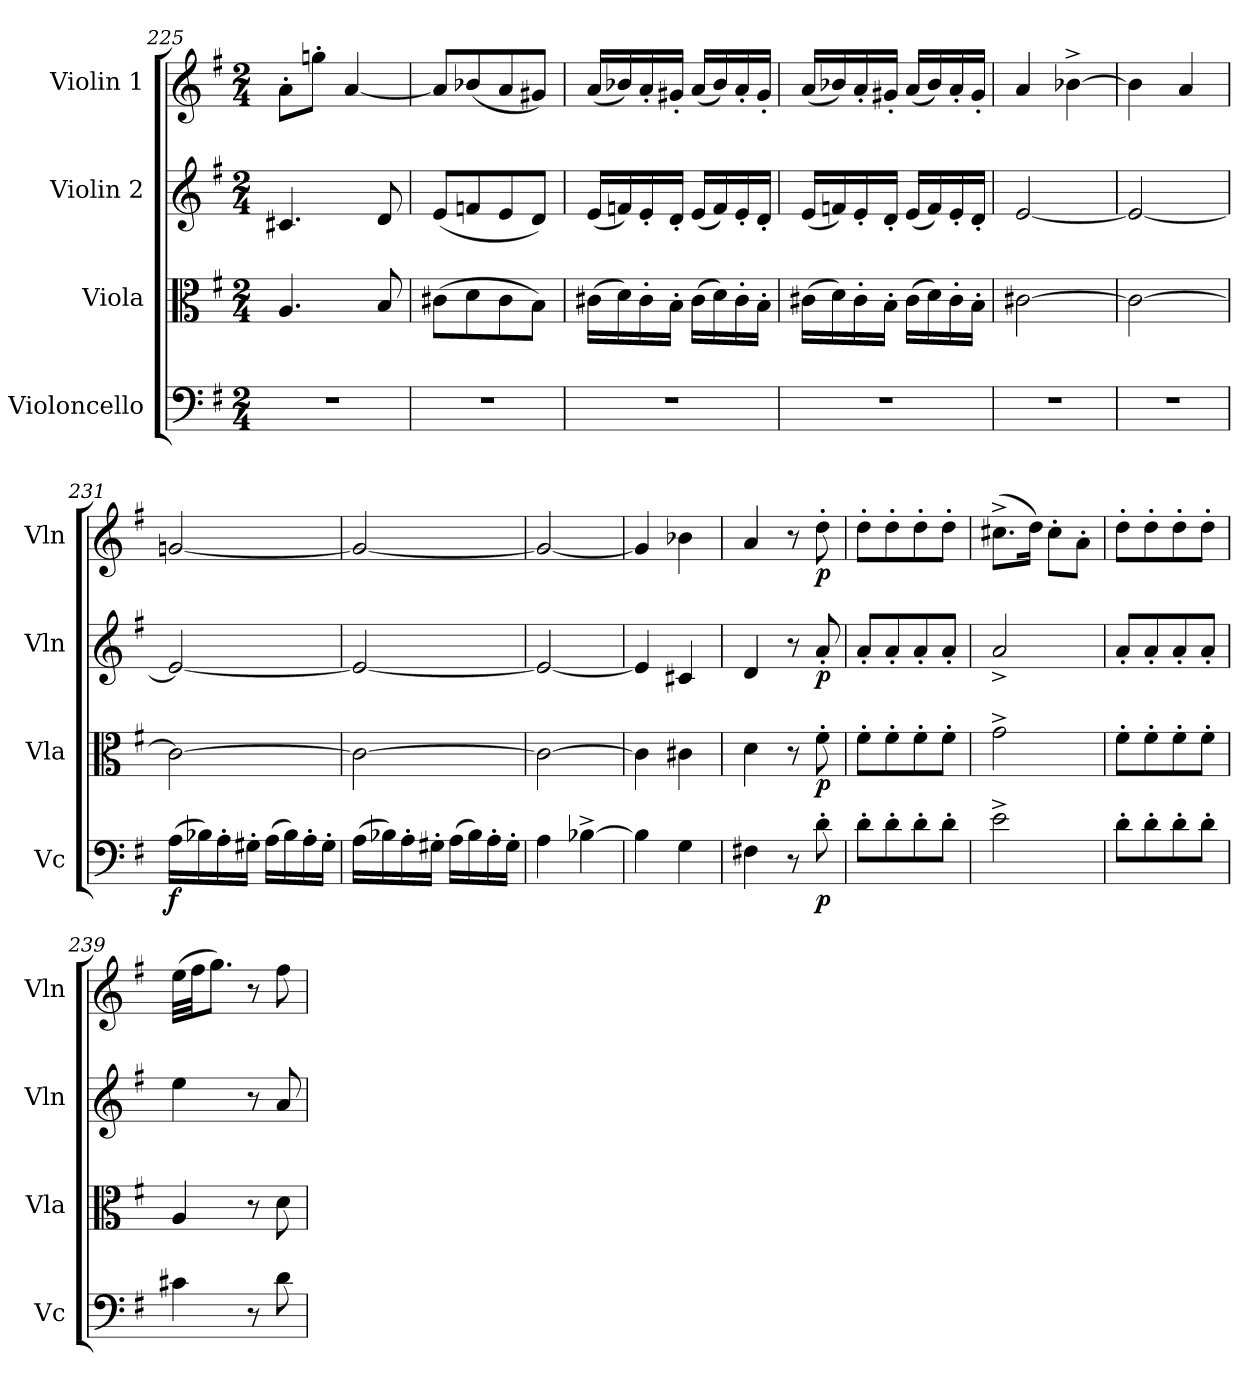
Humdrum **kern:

**kern	**dynam	**kern	**dynam	**kern	**dynam	**kern	**dynam
*part4	*part4	*part3	*part3	*part2	*part2	*part1	*part1
*staff4	*staff4	*staff3	*staff3	*staff2	*staff2	*staff1	*staff1
*I"Violoncello	*	*I"Viola	*	*I"Violin 2	*	*I"Violin 1	*
*I'Vc	*	*I'Vla	*	*I'Vln	*	*I'Vln	*
*clefF4	*	*clefC3	*	*clefG2	*	*clefG2	*
*k[f#]	*	*k[f#]	*	*k[f#]	*	*k[f#]	*
*M2/4	*	*M2/4	*	*M2/4	*	*M2/4	*
=225	=225	=225	=225	=225	=225	=225	=225
2r	.	4.A/	.	4.c#X/	.	8a'\L	.
.	.	.	.	.	.	8ggn'\J	.
.	.	.	.	.	.	[4a/	.
.	.	8B/	.	8d/	.	.	.
=226	=226	=226	=226	=226	=226	=226	=226
2r	.	(>8c#X\L	.	(<8e/L	.	8a/L]	.
.	.	8d\	.	8fn/	.	(<8b-X/	.
.	.	8c#\	.	8e/	.	8a/	.
.	.	8B\J)	.	8d/J)	.	8g#X/J)	.
=227	=227	=227	=227	=227	=227	=227	=227
2r	.	(>16c#X\LL	.	(<16e/LL	.	(<16a/LL	.
.	.	16d\)	.	16fn/)	.	16b-X/)	.
.	.	16c#'\	.	16e'/	.	16a'/	.
.	.	16B'\JJ	.	16d'/JJ	.	16g#X'/JJ	.
.	.	(>16c#\LL	.	(<16e/LL	.	(<16a/LL	.
.	.	16d\)	.	16f/)	.	16b-/)	.
.	.	16c#'\	.	16e'/	.	16a'/	.
.	.	16B'\JJ	.	16d'/JJ	.	16g#'/JJ	.
!!LO:PB:g=z
=228	=228	=228	=228	=228	=228	=228	=228
2r	.	(>16c#X\LL	.	(<16e/LL	.	(<16a/LL	.
.	.	16d\)	.	16fn/)	.	16b-X/)	.
.	.	16c#'\	.	16e'/	.	16a'/	.
.	.	16B'\JJ	.	16d'/JJ	.	16g#X'/JJ	.
.	.	(>16c#\LL	.	(<16e/LL	.	(<16a/LL	.
.	.	16d\)	.	16f/)	.	16b-/)	.
.	.	16c#'\	.	16e'/	.	16a'/	.
.	.	16B'\JJ	.	16d'/JJ	.	16g#'/JJ	.
=229	=229	=229	=229	=229	=229	=229	=229
2r	.	[2c#X\	.	[2e/	.	4a/	.
.	.	.	.	.	.	[4b-X^\	.
=230	=230	=230	=230	=230	=230	=230	=230
2r	.	2c#\_	.	2e/_	.	4b-\]	.
.	.	.	.	.	.	4a/	.
=231	=231	=231	=231	=231	=231	=231	=231
!	!LO:DY:b	!	!	!	!	!	!
(>16A\LL	f	2c#\_	.	2e/_	.	[2gn/	.
16B-X\)	.	.	.	.	.	.	.
16A'\	.	.	.	.	.	.	.
16G#X'\JJ	.	.	.	.	.	.	.
(>16A\LL	.	.	.	.	.	.	.
16B-\)	.	.	.	.	.	.	.
16A'\	.	.	.	.	.	.	.
16G#'\JJ	.	.	.	.	.	.	.
=232	=232	=232	=232	=232	=232	=232	=232
(>16A\LL	.	2c#\_	.	2e/_	.	2g/_	.
16B-X\)	.	.	.	.	.	.	.
16A'\	.	.	.	.	.	.	.
16G#X'\JJ	.	.	.	.	.	.	.
(>16A\LL	.	.	.	.	.	.	.
16B-\)	.	.	.	.	.	.	.
16A'\	.	.	.	.	.	.	.
16G#'\JJ	.	.	.	.	.	.	.
=233	=233	=233	=233	=233	=233	=233	=233
4A\	.	2c#\_	.	2e/_	.	2g/_	.
[4B-X^\	.	.	.	.	.	.	.
!!LO:PB:g=z
=234	=234	=234	=234	=234	=234	=234	=234
4B-\]	.	4c#\]	.	4e/]	.	4g/]	.
4G\	.	4c#X\	.	4c#X/	.	4b-X\	.
=235	=235	=235	=235	=235	=235	=235	=235
4F#X\	.	4d\	.	4d/	.	4a/	.
8r	.	8r	.	8r	.	8r	.
!	!LO:DY:b	!	!LO:DY:b	!	!LO:DY:b	!	!LO:DY:b
8d'\	p	8f#'\	p	8a'/	p	8dd'\	p
=236	=236	=236	=236	=236	=236	=236	=236
8d'\L	.	8f#'\L	.	8a'/L	.	8dd'\L	.
8d'\	.	8f#'\	.	8a'/	.	8dd'\	.
8d'\	.	8f#'\	.	8a'/	.	8dd'\	.
8d'\J	.	8f#'\J	.	8a'/J	.	8dd'\J	.
=237	=237	=237	=237	=237	=237	=237	=237
2e^\	.	2g^\	.	2a^/	.	(>8.cc#X^\L	.
.	.	.	.	.	.	16dd\Jk)	.
.	.	.	.	.	.	8cc#'\L	.
.	.	.	.	.	.	8a'\J	.
=238	=238	=238	=238	=238	=238	=238	=238
8d'\L	.	8f#'\L	.	8a'/L	.	8dd'\L	.
8d'\	.	8f#'\	.	8a'/	.	8dd'\	.
8d'\	.	8f#'\	.	8a'/	.	8dd'\	.
8d'\J	.	8f#'\J	.	8a'/J	.	8dd'\J	.
=239	=239	=239	=239	=239	=239	=239	=239
4c#X\	.	4A/	.	4ee\	.	(>32ee\LLL	.
.	.	.	.	.	.	32ff#\JJ	.
.	.	.	.	.	.	8.gg\J)	.
8r	.	8r	.	8r	.	8r	.
8d\	.	8d\	.	8a/	.	8ff#\	.
=	=	=	=	=	=	=	=
*-	*-	*-	*-	*-	*-	*-	*-
